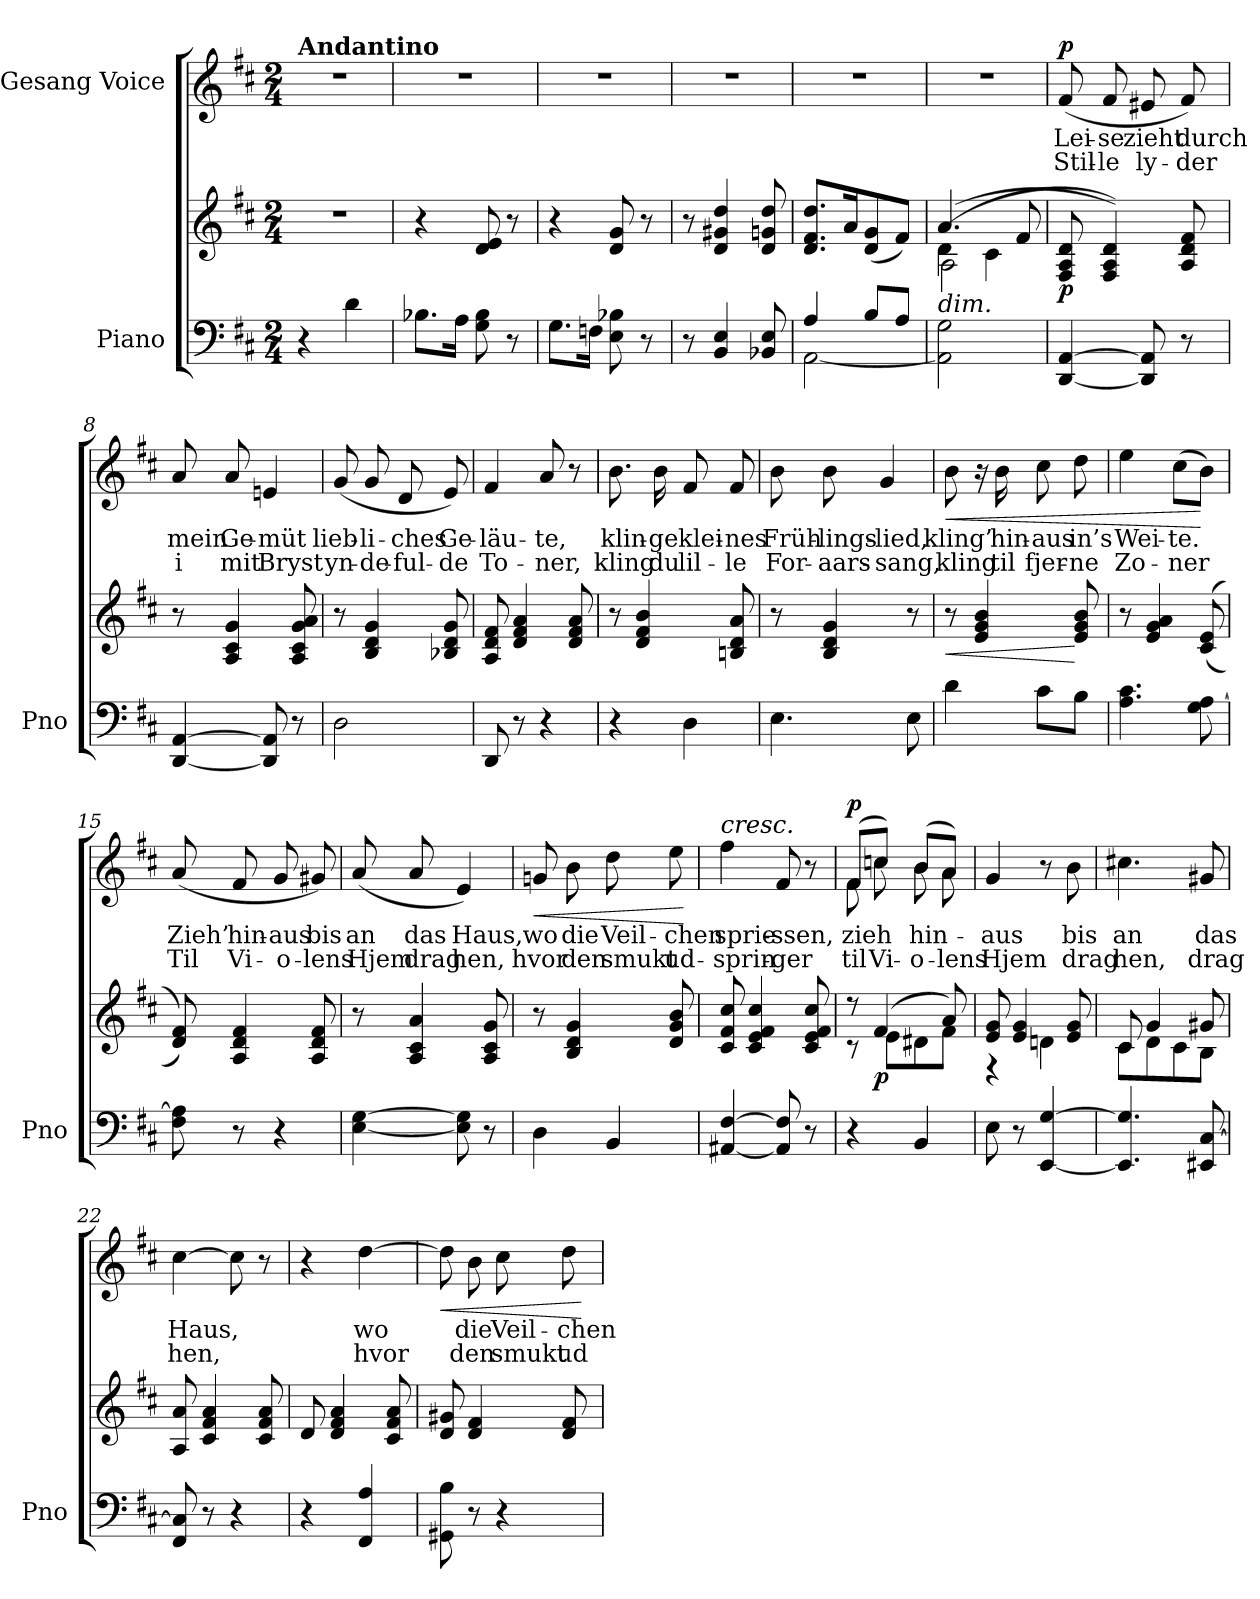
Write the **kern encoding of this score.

**kern	**kern	**dynam	**kern	**text	**text	**dynam
*part2	*part2	*part2	*part1	*part1	*part1	*part1
*staff3	*staff2	*staff2/3	*staff1	*staff1	*staff1	*staff1
*I"Piano	*	*	*I"Gesang Voice	*	*	*
*I'Pno	*	*	*	*	*	*
*clefF4	*clefG2	*	*clefG2	*	*	*
*k[f#c#]	*k[f#c#]	*	*k[f#c#]	*	*	*
*M2/4	*M2/4	*	*M2/4	*	*	*
=1	=1	=1	=1	=1	=1	=1
!	!	!	!LO:TX:a:B:t=Andantino	!	!	!
4r	2r	.	2r	.	.	.
4d\	.	.	.	.	.	.
=2	=2	=2	=2	=2	=2	=2
8.B-X\L	4r	.	2r	.	.	.
16A\Jk	.	.	.	.	.	.
8G\ 8B-\	8d/ 8e/	.	.	.	.	.
8r	8r	.	.	.	.	.
=3	=3	=3	=3	=3	=3	=3
8.G\L	4r	.	2r	.	.	.
16Fn\Jk	.	.	.	.	.	.
8E\ 8B-X\	8d/ 8g/	.	.	.	.	.
8r	8r	.	.	.	.	.
=4	=4	=4	=4	=4	=4	=4
8r	8r	.	2r	.	.	.
4BB/ 4E/	4d/ 4g#X/ 4dd/	.	.	.	.	.
8BB-X/ 8E/	8d/ 8gn/ 8dd/	.	.	.	.	.
=5	=5	=5	=5	=5	=5	=5
*^	*	*	*	*	*	*
4A/	[2AA\	8.d/ 8.f#/ 8.dd/L	.	2r	.	.	.
.	.	16a/K	.	.	.	.	.
8B/L	.	(<8d/ 8g/	.	.	.	.	.
8A/J	.	8f#/J)	.	.	.	.	.
*v	*v	*	*	*	*	*	*
!!LO:LB:g=z
=6	=6	=6	=6	=6	=6	=6
*	*^	*	*	*	*	*
*	*	*^	*	*	*	*	*
!	!LO:TX:b:i:t=dim.	!	!	!	!	!	!	!
2AA\] 2G\	(>4.a/	4d\	(<2A\	.	2r	.	.	.
.	.	4c#\	.	.	.	.	.	.
.	8f#/	.	.	.	.	.	.	.
*	*v	*v	*v	*	*	*	*	*
=7	=7	=7	=7	=7	=7	=7
!	!	!LO:DY:b	!	!LO:LY:b	!LO:LY:b	!LO:DY:a
[4DD/ [4AA/	8F#/ 8A/ 8d/	p	(>8f#/	Lei-	Stil-	p
!	!	!	!	!LO:LY:b	!LO:LY:b	!
.	4F#/ 4A/ 4d/))	.	8f#/	-se	-le	.
!	!	!	!	!LO:LY:b	!LO:LY:b	!
8DD/] 8AA/]	.	.	8e#X/	zieht	ly-	.
!	!	!	!	!LO:LY:b	!LO:LY:b	!
8r	8A/ 8d/ 8f#/	.	8f#/)	durch	-der	.
=8	=8	=8	=8	=8	=8	=8
!	!	!	!	!LO:LY:b	!LO:LY:b	!
[4DD/ [4AA/	8r	.	8a/	mein	i	.
!	!	!	!	!LO:LY:b	!LO:LY:b	!
.	4A/ 4c#/ 4g/	.	8a/	Ge-	mit	.
!	!	!	!	!LO:LY:b	!LO:LY:b	!
8DD/] 8AA/]	.	.	4en/	-müt	Bryst	.
8r	8A/ 8c#/ 8g/ 8a/	.	.	.	.	.
=9	=9	=9	=9	=9	=9	=9
!	!	!	!	!LO:LY:b	!LO:LY:b	!
2D\	8r	.	(>8g/	lieb-	yn-	.
!	!	!	!	!LO:LY:b	!LO:LY:b	!
.	4B/ 4d/ 4g/	.	8g/	-li-	-de-	.
!	!	!	!	!LO:LY:b	!LO:LY:b	!
.	.	.	8d/	-ches	-ful-	.
!	!	!	!	!LO:LY:b	!LO:LY:b	!
.	8B-X/ 8d/ 8g/	.	8e/)	Ge-	-de	.
=10	=10	=10	=10	=10	=10	=10
!	!	!	!	!LO:LY:b	!LO:LY:b	!
8DD/	8A/ 8d/ 8f#/	.	4f#/	-läu-	To-	.
8r	4d/ 4f#/ 4a/	.	.	.	.	.
!	!	!	!	!LO:LY:b	!LO:LY:b	!
4r	.	.	8a/	-te,	-ner,	.
.	8d/ 8f#/ 8a/	.	8r	.	.	.
!!LO:LB:g=z
=11	=11	=11	=11	=11	=11	=11
!	!	!	!	!LO:LY:b	!LO:LY:b	!
4r	8r	.	8.b\	klin-	kling	.
.	4d/ 4f#/ 4b/	.	.	.	.	.
!	!	!	!	!LO:LY:b	!LO:LY:b	!
.	.	.	16b\	-ge	du	.
!	!	!	!	!LO:LY:b	!LO:LY:b	!
4D\	.	.	8f#/	klei-	lil-	.
!	!	!	!	!LO:LY:b	!LO:LY:b	!
.	8Bn/ 8d/ 8a/	.	8f#/	-nes	-le	.
=12	=12	=12	=12	=12	=12	=12
!	!	!	!	!LO:LY:b	!LO:LY:b	!
4.E\	8r	.	8b\	Früh-	For-	.
!	!	!	!	!LO:LY:b	!LO:LY:b	!
.	4B/ 4d/ 4g/	.	8b\	-lings-	-aars-	.
!	!	!	!	!LO:LY:b	!LO:LY:b	!
.	.	.	4g/	-lied,	-sang,	.
8E\	8r	.	.	.	.	.
=13	=13	=13	=13	=13	=13	=13
!	!	!LO:HP:b	!	!LO:LY:b	!LO:LY:b	!LO:HP:b
4d\	8r	<	8b\	kling’	kling	<
.	4e/ 4g/ 4b/	.	16r	.	.	.
!	!	!	!	!LO:LY:b	!LO:LY:b	!
.	.	.	16b\	hin-	til	.
!	!	!	!	!LO:LY:b	!LO:LY:b	!
8c#\L	.	.	8cc#\	-aus	fjer-	.
!	!	!	!	!LO:LY:b	!LO:LY:b	!
8B\J	8e/ 8g/ 8b/	[	8dd\	in’s	-ne	.
=14	=14	=14	=14	=14	=14	=14
!	!	!	!	!LO:LY:b	!LO:LY:b	!
4.A\ 4.c#\	8r	.	4ee\	Wei-	Zo-	.
.	4e/ 4g/ 4a/	.	.	.	.	.
!	!	!	!	!LO:LY:b	!LO:LY:b	!
.	.	.	(>8cc#\L	-te.	-ner	.
8G\ [8A\	(>(<8c#/ 8e/	.	8b\J)	.	.	[
=15	=15	=15	=15	=15	=15	=15
!	!	!	!	!LO:LY:b	!LO:LY:b	!
8F#\ 8A\]	8d/ 8f#/))	.	(>8a/	Zieh’	Til	.
!	!	!	!	!LO:LY:b	!LO:LY:b	!
8r	4A/ 4d/ 4f#/	.	8f#/	hin-	Vi-	.
!	!	!	!	!LO:LY:b	!LO:LY:b	!
4r	.	.	8g/	-aus	-o-	.
!	!	!	!	!LO:LY:b	!LO:LY:b	!
.	8A/ 8d/ 8f#/	.	8g#X/)	bis	-lens	.
!!LO:PB:g=z
=16	=16	=16	=16	=16	=16	=16
!	!	!	!	!LO:LY:b	!LO:LY:b	!
[4E\ [4G\	8r	.	(>8a/	an	Hjem	.
!	!	!	!	!LO:LY:b	!LO:LY:b	!
.	4A/ 4c#/ 4a/	.	8a/	das	drag	.
!	!	!	!	!LO:LY:b	!LO:LY:b	!
8E\] 8G\]	.	.	4e/)	Haus,	hen,	.
8r	8A/ 8c#/ 8g/	.	.	.	.	.
=17	=17	=17	=17	=17	=17	=17
!	!	!	!	!LO:LY:b	!LO:LY:b	!LO:HP:b
4D\	8r	.	8gn/	wo	hvor	<
!	!	!	!	!LO:LY:b	!LO:LY:b	!
.	4B/ 4d/ 4g/	.	8b\	die	den	.
!	!	!	!	!LO:LY:b	!LO:LY:b	!
4BB/	.	.	8dd\	Veil-	smukt	.
!	!	!	!	!LO:LY:b	!LO:LY:b	!
.	8d/ 8g/ 8b/	.	8ee\	-chen	ud-	.
.	.	.	.	.	.	[
=18	=18	=18	=18	=18	=18	=18
!	!	!	!LO:TX:a:i:t=cresc.	!	!	!
!	!	!	!	!LO:LY:b	!LO:LY:b	!
[4AA#X/ [4F#/	8c#/ 8f#/ 8cc#/	.	4ff#\	sprie-	-sprin-	.
.	4c#/ 4e/ 4f#/ 4cc#/	.	.	.	.	.
!	!	!	!	!LO:LY:b	!LO:LY:b	!
8AA#/] 8F#/]	.	.	8f#/	-ssen,	-ger	.
8r	8c#/ 8e/ 8f#/ 8cc#/	.	8r	.	.	.
=19	=19	=19	=19	=19	=19	=19
*	*^	*	*	*	*	*
!	!	!	!	!	!LO:LY:b	!LO:LY:b	!LO:DY:a
*	*	*	*	*^	*	*	*
4r	8r	8r	.	(>8f#/L	8f#\	zieh	til	p
!	!	!	!LO:DY:b	!	!	!	!LO:LY:b	!
.	(>4f#/	8e\L	p	8ccn/J)	8cc\	.	Vi-	.
!	!	!	!	!	!	!LO:LY:b	!LO:LY:b	!
4BB/	.	8d#X\	.	(>8b/L	8b\	hin-	-o-	.
!	!	!	!	!	!	!	!LO:LY:b	!
.	8a/)	8f#\J	.	8a/J)	8a\	.	-lens	.
!!LO:LB:g=z
=20	=20	=20	=20	=20	=20	=20	=20	=20
!	!	!	!	!	!	!LO:LY:b	!LO:LY:b	!
*	*	*	*	*v	*v	*	*	*
8E\	8e/ 8g/	4r	.	4g/	-aus	Hjem	.
8r	4e/ 4g/	.	.	.	.	.	.
[4EE/ [4G/	.	4dn\	.	8r	.	.	.
!	!	!	!	!	!LO:LY:b	!LO:LY:b	!
.	8e/ 8g/	.	.	8b\	bis	drag	.
=21	=21	=21	=21	=21	=21	=21	=21
!	!	!	!	!	!LO:LY:b	!LO:LY:b	!
4.EE/] 4.G/]	8c#/	8c#\L	.	4.cc#X\	an	hen,	.
.	4g/	8d\	.	.	.	.	.
.	.	8c#\	.	.	.	.	.
!	!	!	!	!	!LO:LY:b	!LO:LY:b	!
8EE#X/ [8C#/	8g#X/	8B\J	.	8g#X/	das	drag	.
=22	=22	=22	=22	=22	=22	=22	=22
!	!	!	!	!	!LO:LY:b	!LO:LY:b	!
*	*v	*v	*	*	*	*	*
8FF#/ 8C#/]	8A/ 8a/	.	[4cc#\	Haus,	hen,	.
8r	4c#/ 4f#/ 4a/	.	.	.	.	.
4r	.	.	8cc#\]	.	.	.
.	8c#/ 8f#/ 8a/	.	8r	.	.	.
=23	=23	=23	=23	=23	=23	=23
4r	8d/	.	4r	.	.	.
.	4d/ 4f#/ 4a/	.	.	.	.	.
!	!	!	!	!LO:LY:b	!LO:LY:b	!
4FF#/ 4A/	.	.	[4dd\	wo	hvor	.
.	8c#/ 8f#/ 8a/	.	.	.	.	.
!!LO:LB:g=z
=24	=24	=24	=24	=24	=24	=24
!	!	!	!	!	!	!LO:HP:b
8GG#X\ 8B\	8d/ 8g#X/	.	8dd\]	.	.	<
!	!	!	!	!LO:LY:b	!LO:LY:b	!
8r	4d/ 4f#/	.	8b\	die	den	.
!	!	!	!	!LO:LY:b	!LO:LY:b	!
4r	.	.	8cc#\	Veil-	smukt	.
!	!	!	!	!LO:LY:b	!LO:LY:b	!
.	8d/ 8f#/	.	8dd\	-chen	ud-	.
.	.	.	.	.	.	[
=	=	=	=	=	=	=
*-	*-	*-	*-	*-	*-	*-
